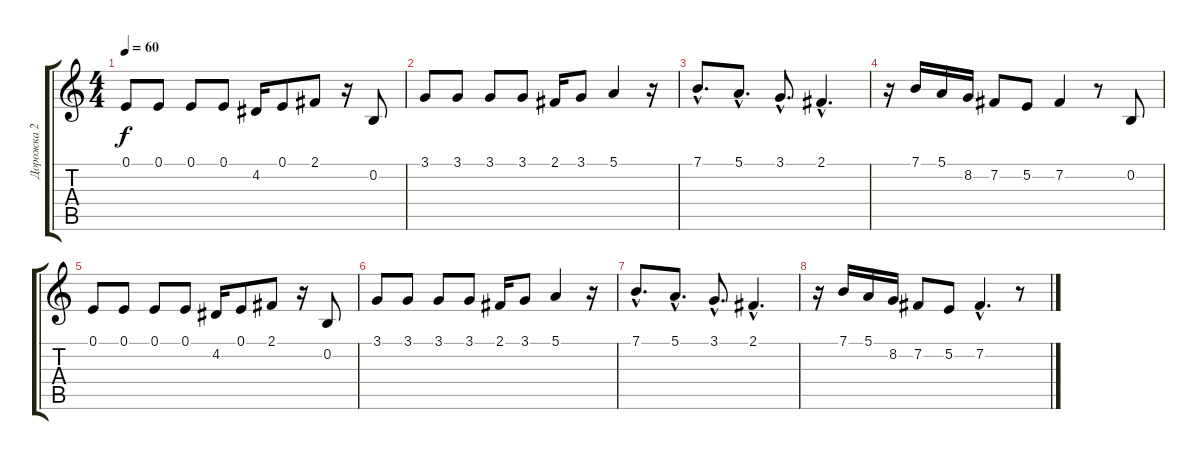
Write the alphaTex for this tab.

\track ("Дорожка 2" "Дорожка 2") {instrument flute}
\staff {score tabs}
\tuning (E4 B3 G3 D3 A2 E2) {hide}
\ts (4 4)
\tempo 60
\clef g2
\ks c
0.1.8{dy f} 0.1.8 0.1.8 0.1.8 4.2.16 0.1.8 2.1.8 r.16 0.2.8 |
3.1.8 3.1.8 3.1.8 3.1.8 2.1.16 3.1.8 5.1.4 r.16 |
7.1{hac}.8{d} 5.1{hac}.8{d} 3.1{hac}.8{d} 2.1{hac}.4{d} |
r.16 7.1.16 5.1.16 8.2.16 7.2.8 5.2.8 7.2.4 r.8 0.2.8 |
0.1.8 0.1.8 0.1.8 0.1.8 4.2.16 0.1.8 2.1.8 r.16 0.2.8 |
3.1.8 3.1.8 3.1.8 3.1.8 2.1.16 3.1.8 5.1.4 r.16 |
7.1{hac}.8{d} 5.1{hac}.8{d} 3.1{hac}.8{d} 2.1{hac}.4{d} |
r.16 7.1.16 5.1.16 8.2.16 7.2.8 5.2.8 7.2{hac}.4{d} r.8
